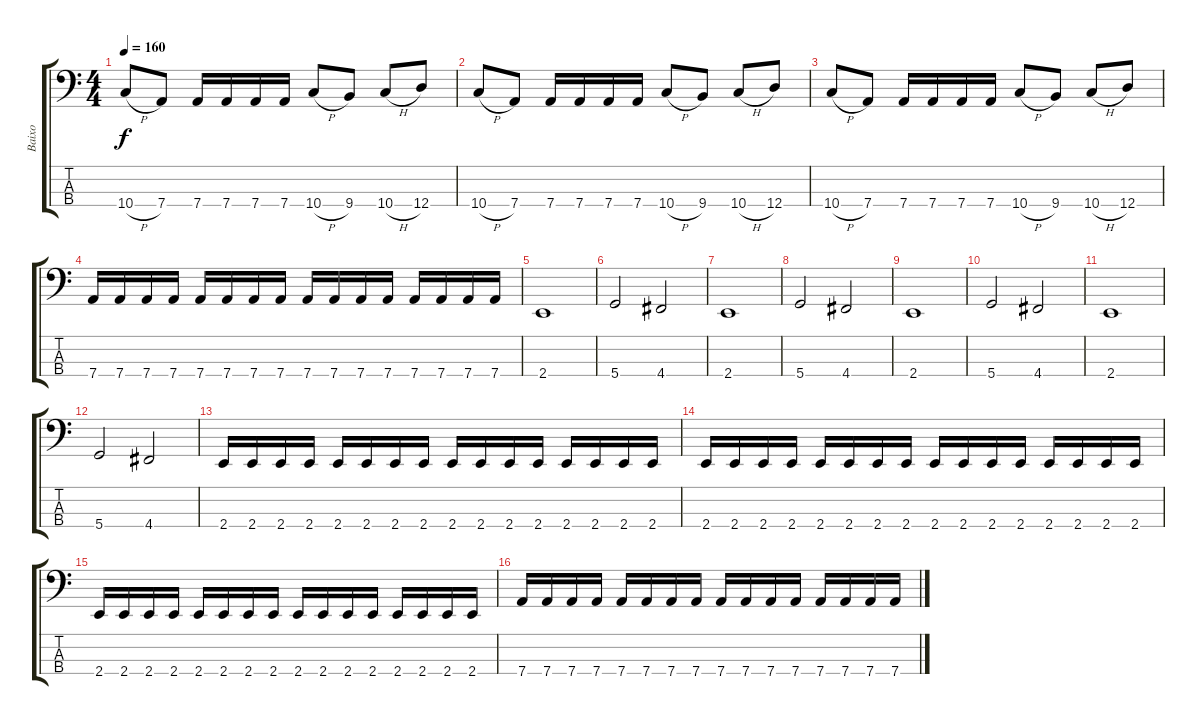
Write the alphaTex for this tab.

\track ("Baixo" "Baixo") {instrument electricbasspick}
\staff {score tabs}
\tuning (F2 C2 G1 D1) {hide}
\ts (4 4)
\tempo 160
\clef f4
\ks c
10.4{h}.8{dy f} 7.4.8 7.4.16 7.4.16 7.4.16 7.4.16 10.4{h}.8 9.4.8 10.4{h}.8 12.4.8 |
10.4{h}.8 7.4.8 7.4.16 7.4.16 7.4.16 7.4.16 10.4{h}.8 9.4.8 10.4{h}.8 12.4.8 |
10.4{h}.8 7.4.8 7.4.16 7.4.16 7.4.16 7.4.16 10.4{h}.8 9.4.8 10.4{h}.8 12.4.8 |
7.4.16 7.4.16 7.4.16 7.4.16 7.4.16 7.4.16 7.4.16 7.4.16 7.4.16 7.4.16 7.4.16 7.4.16 7.4.16 7.4.16 7.4.16 7.4.16 |
2.4.1 |
5.4.2 4.4.2 |
2.4.1 |
5.4.2 4.4.2 |
2.4.1 |
5.4.2 4.4.2 |
2.4.1 |
5.4.2 4.4.2 |
2.4.16 2.4.16 2.4.16 2.4.16 2.4.16 2.4.16 2.4.16 2.4.16 2.4.16 2.4.16 2.4.16 2.4.16 2.4.16 2.4.16 2.4.16 2.4.16 |
2.4.16 2.4.16 2.4.16 2.4.16 2.4.16 2.4.16 2.4.16 2.4.16 2.4.16 2.4.16 2.4.16 2.4.16 2.4.16 2.4.16 2.4.16 2.4.16 |
2.4.16 2.4.16 2.4.16 2.4.16 2.4.16 2.4.16 2.4.16 2.4.16 2.4.16 2.4.16 2.4.16 2.4.16 2.4.16 2.4.16 2.4.16 2.4.16 |
7.4.16 7.4.16 7.4.16 7.4.16 7.4.16 7.4.16 7.4.16 7.4.16 7.4.16 7.4.16 7.4.16 7.4.16 7.4.16 7.4.16 7.4.16 7.4.16
